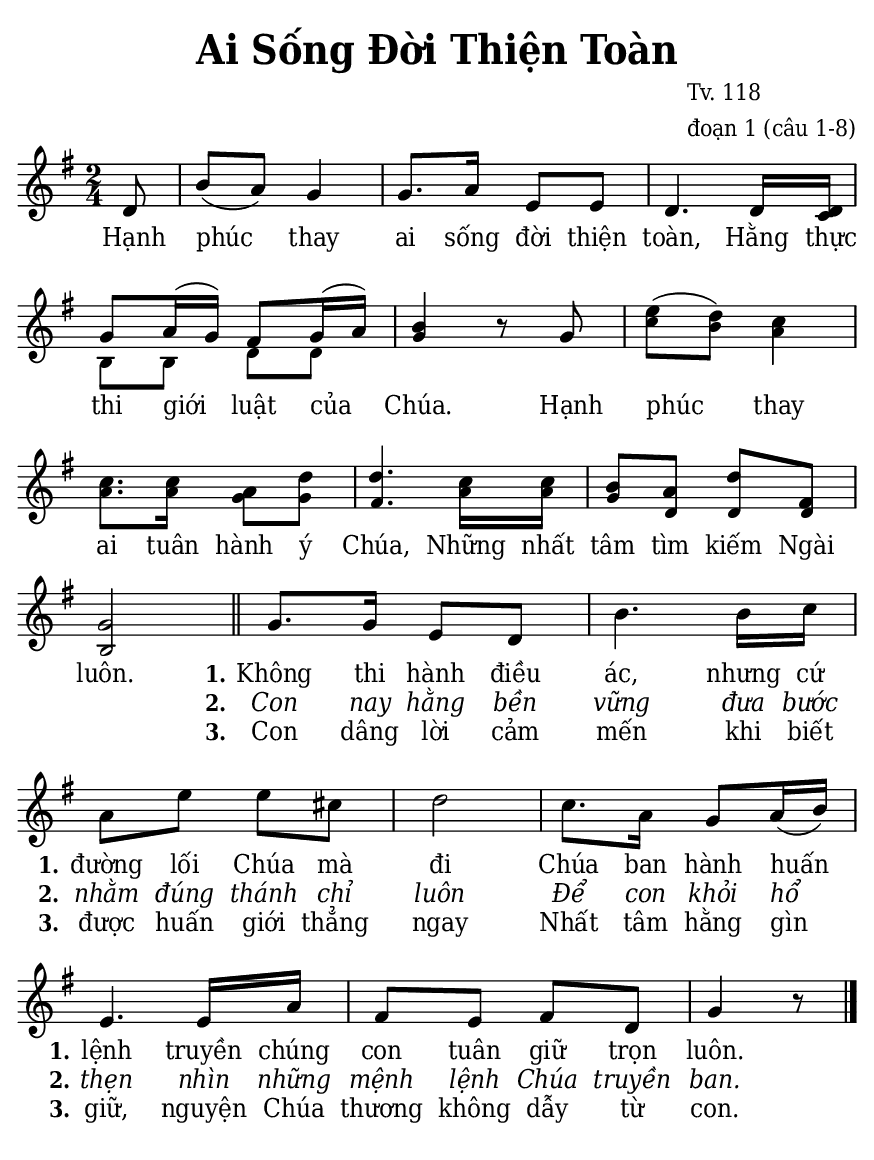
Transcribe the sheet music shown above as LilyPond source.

% Cài đặt chung\
\version "2.22.1"
\include "english.ly"

\header {
  title = \markup { \fontsize #1 "Ai Sống Đời Thiện Toàn" }
  composer = \markup {
    \column {
      \line { "Tv. 118" }
      \line { "đoạn 1 (câu 1-8)"  }
    }
  }
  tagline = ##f
}

% Nhạc phiên khúc
nhacPhienKhucSop = \relative c' {
  \partial 8 d8 |
  b' (a) g4 |
  g8. a16 e8 e |
  d4. d16 d |
  g8 a16 (g) fs8 g16 (a) |
  b4 r8 g |
  e' (d) c4 |
  c8. c16 a8 d |
  d4. c16 c |
  b8 a d fs, |
  g2 \bar "||"
  
  g8. g16 e8 d |
  b'4. b16 c |
  a8 e' e cs |
  d2 |
  c8. a16 g8 a16 (b) |
  e,4. e16 a |
  fs8 e fs d |
  g4 r8 \bar "|."
}

nhacPhienKhucAlto = \relative c' {
  d8 |
  b' (a) g4 |
  g8. a16 e8 e |
  d4. d16 c |
  b8 [b] d [d] |
  g4 r8 g |
  c (b) a4 |
  a8. a16 g8 g |
  fs4. a16 a |
  g8 d d d |
  b2
}

% Lời phiên khúc
loiPhienKhucSop = \lyrics {
  %\set stanza = "ĐK:"
  Hạnh phúc thay ai sống đời thiện toàn,
  Hằng thực thi giới luật của Chúa.
  Hạnh phúc thay ai tuân hành ý Chúa,
  Những nhất tâm tìm kiếm Ngài luôn.
  <<
    {
      \set stanza = "1."
      Không thi hành điều ác,
      nhưng cứ đường lối Chúa mà đi
      Chúa ban hành huấn lệnh
      truyền chúng con tuân giữ trọn luôn.
    }
    \new Lyrics {
	    \set associatedVoice = "beSop"
	    \set stanza = "2."
      \override Lyrics.LyricText.font-shape = #'italic
	    Con nay hằng bền vững đưa bước
	    nhằm đúng thánh chỉ luôn
	    Để con khỏi hổ thẹn
	    nhìn những mệnh lệnh Chúa truyền ban.
    }
    \new Lyrics {
	    \set associatedVoice = "beSop"
	    \set stanza = "3."
	    Con dâng lời cảm mến
	    khi biết được huấn giới thẳng ngay
	    Nhất tâm hằng gìn giữ,
	    nguyện Chúa thương không dẫy từ con.
    }
  >>
}

% Dàn trang
\paper {
  #(set-paper-size "a5")
  top-margin = 3\mm
  bottom-margin = 3\mm
  left-margin = 3\mm
  right-margin = 3\mm
  indent = #0
  #(define fonts
	 (make-pango-font-tree "Deja Vu Serif Condensed"
	 		       "Deja Vu Serif Condensed"
			       "Deja Vu Serif Condensed"
			       (/ 20 20)))
  print-page-number = ##f
  system-system-spacing = #'((basic-distance . 0.1) (padding . 3))
}

TongNhip = {
  \key g \major \time 2/4
  \set Timing.beamExceptions = #'()
  \set Timing.baseMoment = #(ly:make-moment 1/4)
}

% mã nguồn cho những chức năng chưa hỗ trợ trong phiên bản lilypond hiện tại
% cung cấp bởi cộng đồng lilypond khi gửi email đến lilypond-user@gnu.org
% Đổi kích thước nốt cho bè phụ
notBePhu =
#(define-music-function (font-size music) (number? ly:music?)
   (for-some-music
     (lambda (m)
       (if (music-is-of-type? m 'rhythmic-event)
           (begin
             (set! (ly:music-property m 'tweaks)
                   (cons `(font-size . ,font-size)
                         (ly:music-property m 'tweaks)))
             #t)
           #f))
     music)
   music)

% in số phiên khúc trên mỗi dòng
#(define (add-grob-definition grob-name grob-entry)
    (set! all-grob-descriptions
          (cons ((@@ (lily) completize-grob-entry)
                 (cons grob-name grob-entry))
                all-grob-descriptions)))

#(add-grob-definition
   'StanzaNumberSpanner
   `((direction . ,LEFT)
     (font-series . bold)
     (padding . 1)
     (side-axis . ,X)
     (stencil . ,ly:text-interface::print)
     (X-offset . ,ly:side-position-interface::x-aligned-side)
     (Y-extent . ,grob::always-Y-extent-from-stencil)
     (meta . ((class . Spanner)
              (interfaces . (font-interface
                             side-position-interface
                             stanza-number-interface
                             text-interface))))))

\layout {
   \context {
     \Global
     \grobdescriptions #all-grob-descriptions
   }
   \context {
     \Score
     \remove Stanza_number_align_engraver
     \consists
       #(lambda (context)
          (let ((texts '())
                (syllables '()))
            (make-engraver
             (acknowledgers
              ((stanza-number-interface engraver grob source-engraver)
                 (set! texts (cons grob texts)))
              ((lyric-syllable-interface engraver grob source-engraver)
                 (set! syllables (cons grob syllables))))
             ((stop-translation-timestep engraver)
                (for-each
                 (lambda (text)
                   (for-each
                    (lambda (syllable)
                      (ly:pointer-group-interface::add-grob text
'side-support-elements syllable))
                    syllables))
                 texts)
                (set! syllables '())))))
   }
   \context {
     \Lyrics
     \remove Stanza_number_engraver
     \consists
       #(lambda (context)
          (let ((text #f)
                (last-stanza #f))
            (make-engraver
             ((process-music engraver)
                (let ((stanza (ly:context-property context 'stanza #f)))
                  (if (and stanza (not (equal? stanza last-stanza)))
                      (let ((column (ly:context-property context
'currentCommandColumn)))
                        (set! last-stanza stanza)
                        (if text
                            (ly:spanner-set-bound! text RIGHT column))

                        (set! text (ly:engraver-make-grob engraver
'StanzaNumberSpanner '()))
                        (ly:grob-set-property! text 'text stanza)
                        (ly:spanner-set-bound! text LEFT column)))))
             ((finalize engraver)
                (if text
                    (let ((column (ly:context-property context
'currentCommandColumn)))
                      (ly:spanner-set-bound! text RIGHT column)))))))
     \override StanzaNumberSpanner.horizon-padding = 10000
   }
}
% kết thúc mã nguồn

\score {
  \new ChoirStaff <<
    \new Staff \with {
        \consists "Merge_rests_engraver"
        printPartCombineTexts = ##f
      }
      <<
      \new Voice \TongNhip \partCombine 
        \nhacPhienKhucSop
        \notBePhu -1 { \nhacPhienKhucAlto }
      \new NullVoice = beSop \nhacPhienKhucSop
      \new Lyrics \lyricsto beSop \loiPhienKhucSop
      >>
  >>
  \layout {
    \override Lyrics.LyricSpace.minimum-distance = #1.5
    \override Score.BarNumber.break-visibility = ##(#f #f #f)
    \override Score.SpacingSpanner.uniform-stretching = ##t
  } 
}
